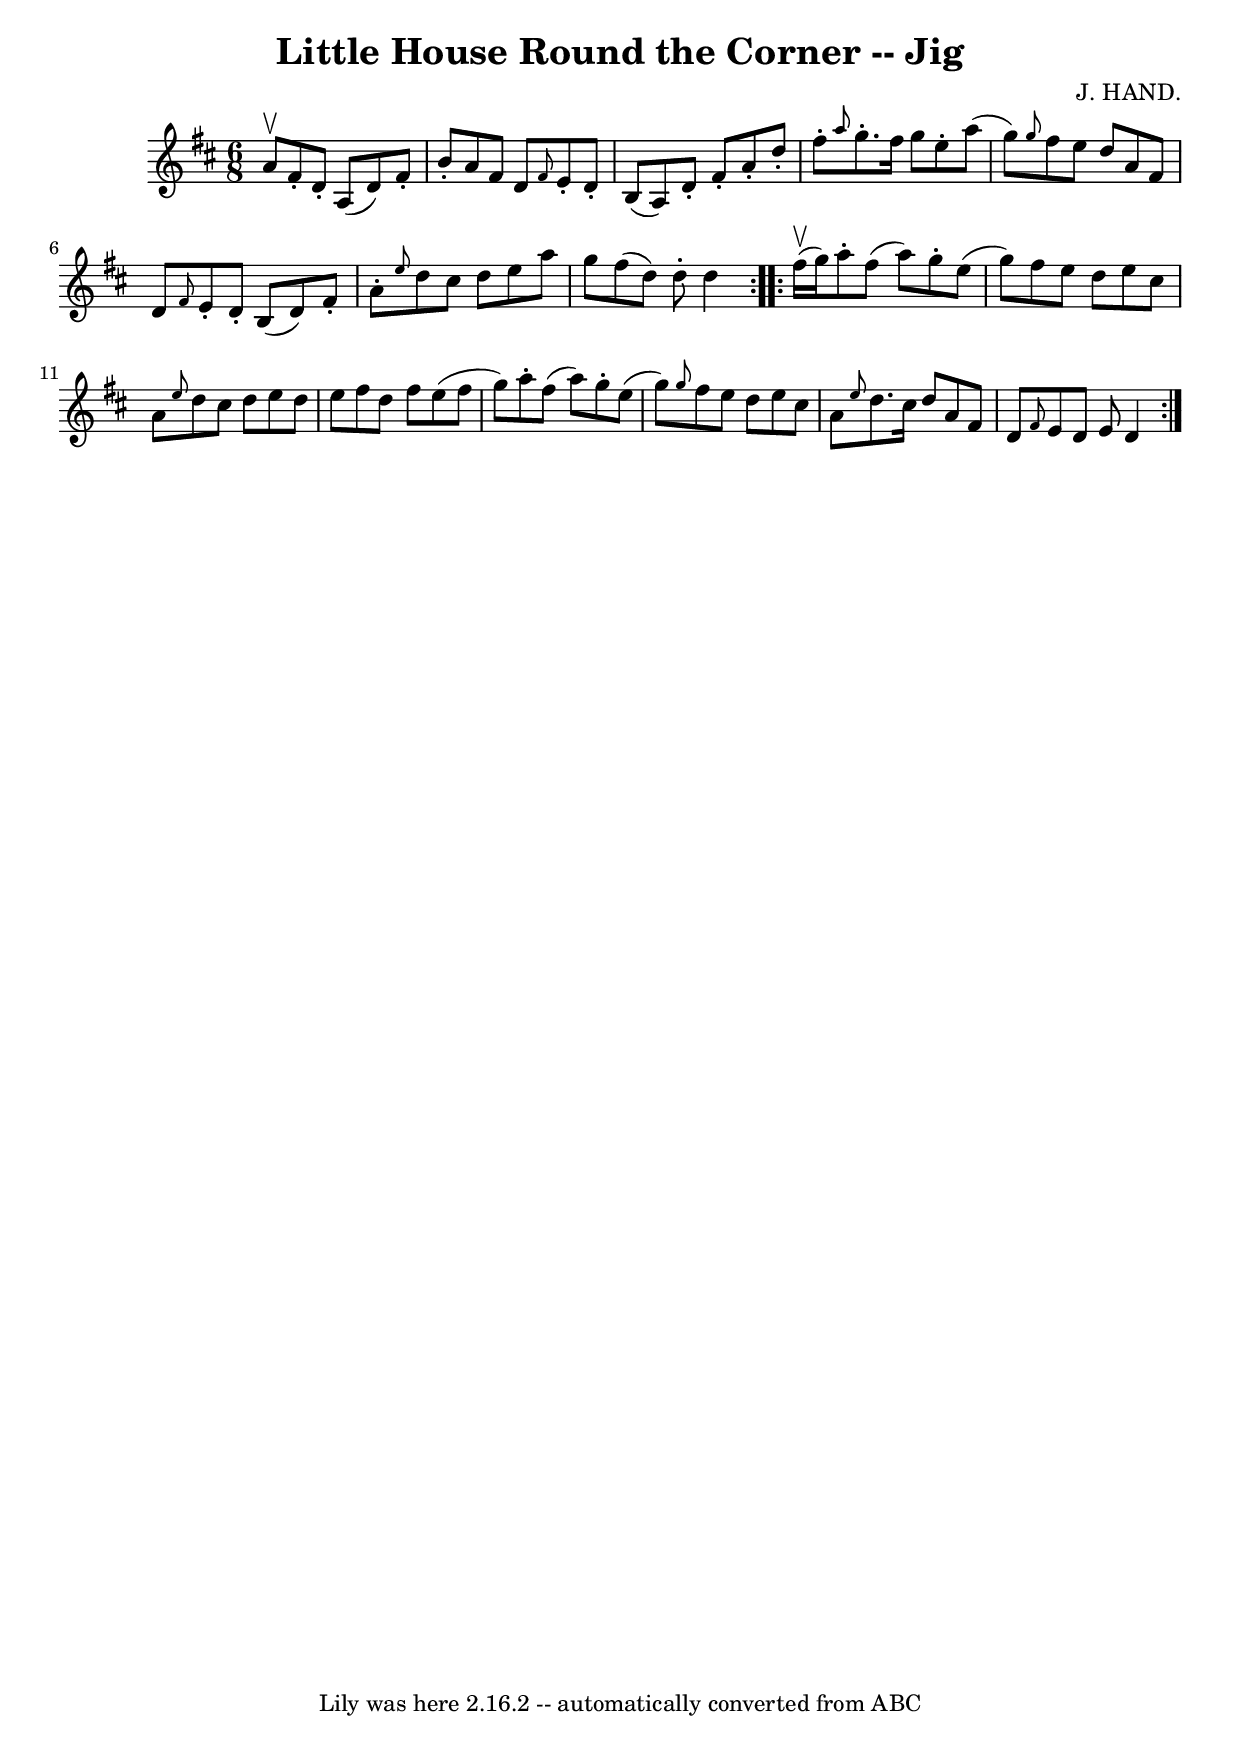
\version "2.16.2"
\include "Mammoth.ily"
\header {
  %% book = "Ryan's Mammoth Collection"
 composer = "J. HAND."
 crossRefNumber = "1"
 footnotes = "\\\\457"
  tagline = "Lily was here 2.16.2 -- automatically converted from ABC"
  title = "Little House Round the Corner -- Jig"

}
voicedefault =  {



  \repeat volta 2 {

    \time 6/8 
    \key d \major a'8^\upbow  |
 fis'8-. d'8-. a8 ( d'8) fis'8-. b'8-.    |
 a'8 fis'8 d'8  \grace { fis'8 
			     			  } e'8-. d'8-. b8 ( |
 a8) d'8-. fis'8-. a'8-. d''8-. fis''8-.    |
    \grace { a''8  
	   } g''8.-. fis''16 g''8 e''8-. a''8 (g''8)    |
    \grace { g''8  
	   } fis''8 e''8 d''8 a'8 fis'8 d'8     |
    \grace { fis'8  
	   } e'8-. d'8-. b8 (d'8) fis'8-. a'8-.    |
    \grace { e''8  
	   } d''8 cis''8 d''8 e''8 a''8 g''8     |
 fis''8 (d''8) d''8-. d''4    
  }     
  \repeat volta 2 { fis''16^\upbow(g''16)   |
 a''8-. fis''8 (a''8) g''8-. e''8 (g''8)    |
 fis''8 e''8 d''8 e''8 cis''8 a'8    |
    
    \grace { e''8   	   } d''8 cis''8 d''8 e''8 d''8 e''8      |
 fis''8 d''8 fis''8 e''8 (fis''8 g''8)   |
 a''8-. fis''8 (a''8) g''8-. e''8 (g''8)    |
    
    \grace { g''8   	   } fis''8 e''8 d''8 e''8 cis''8 a'8      |
    \grace { e''8   	   } d''8. cis''16 d''8 a'8 fis'8 d'8    |
    \grace { fis'8  
	   } e'8 d'8 e'8 d'4    
  }   

}

\score{
  <<

    \context Staff="default"
    {
      \voicedefault 
      
    }

  >>
  \layout {
    
  }
  \midi {
  }

}
